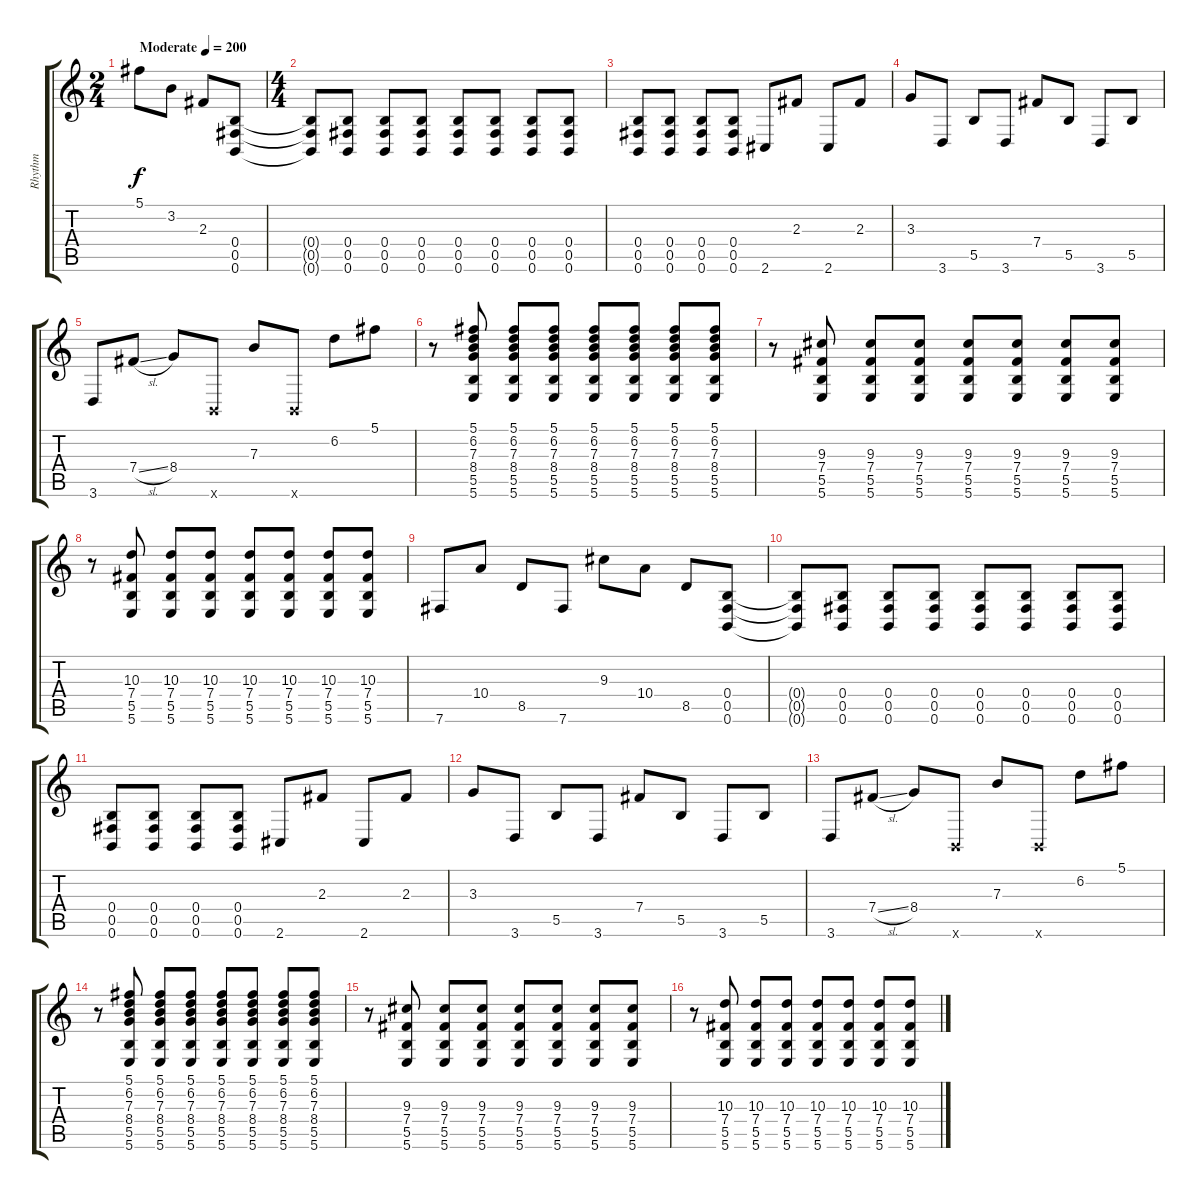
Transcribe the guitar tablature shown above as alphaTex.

\track ("Rhythm" "Rhythm") {instrument distortionguitar}
\staff {score tabs}
\tuning (Db4 Ab3 E3 B2 Gb2 B1) {hide}
\ts (2 4)
\tempo (200 "Moderate")
\clef g2
\ks c
5.1.8{dy f instrument distortionguitar} 3.2.8 2.3.8 (0.4 0.5 0.6).8 |
\ts (4 4)
(0.4{t} 0.5{t} 0.6{t}).8 (0.4 0.5 0.6).8 (0.4 0.5 0.6).8 (0.4 0.5 0.6).8 (0.4 0.5 0.6).8 (0.4 0.5 0.6).8 (0.4 0.5 0.6).8 (0.4 0.5 0.6).8 |
(0.4 0.5 0.6).8 (0.4 0.5 0.6).8 (0.4 0.5 0.6).8 (0.4 0.5 0.6).8 2.6.8 2.3.8 2.6.8 2.3.8 |
3.3.8 3.6.8 5.5.8 3.6.8 7.4.8 5.5.8 3.6.8 5.5.8 |
3.6.8 7.4{sl}.8 8.4.8 0.6{x}.8 7.3.8 0.6{x}.8 6.2.8 5.1.8 |
r.8 (5.1 6.2 7.3 8.4 5.5 5.6).8 (5.1 6.2 7.3 8.4 5.5 5.6).8 (5.1 6.2 7.3 8.4 5.5 5.6).8 (5.1 6.2 7.3 8.4 5.5 5.6).8 (5.1 6.2 7.3 8.4 5.5 5.6).8 (5.1 6.2 7.3 8.4 5.5 5.6).8 (5.1 6.2 7.3 8.4 5.5 5.6).8 |
r.8 (9.3 7.4 5.5 5.6).8 (9.3 7.4 5.5 5.6).8 (9.3 7.4 5.5 5.6).8 (9.3 7.4 5.5 5.6).8 (9.3 7.4 5.5 5.6).8 (9.3 7.4 5.5 5.6).8 (9.3 7.4 5.5 5.6).8 |
r.8 (10.3 7.4 5.5 5.6).8 (10.3 7.4 5.5 5.6).8 (10.3 7.4 5.5 5.6).8 (10.3 7.4 5.5 5.6).8 (10.3 7.4 5.5 5.6).8 (10.3 7.4 5.5 5.6).8 (10.3 7.4 5.5 5.6).8 |
7.6.8 10.4.8 8.5.8 7.6.8 9.3.8 10.4.8 8.5.8 (0.4 0.5 0.6).8 |
(0.4{t} 0.5{t} 0.6{t}).8 (0.4 0.5 0.6).8 (0.4 0.5 0.6).8 (0.4 0.5 0.6).8 (0.4 0.5 0.6).8 (0.4 0.5 0.6).8 (0.4 0.5 0.6).8 (0.4 0.5 0.6).8 |
(0.4 0.5 0.6).8 (0.4 0.5 0.6).8 (0.4 0.5 0.6).8 (0.4 0.5 0.6).8 2.6.8 2.3.8 2.6.8 2.3.8 |
3.3.8 3.6.8 5.5.8 3.6.8 7.4.8 5.5.8 3.6.8 5.5.8 |
3.6.8 7.4{sl}.8 8.4.8 0.6{x}.8 7.3.8 0.6{x}.8 6.2.8 5.1.8 |
r.8 (5.1 6.2 7.3 8.4 5.5 5.6).8 (5.1 6.2 7.3 8.4 5.5 5.6).8 (5.1 6.2 7.3 8.4 5.5 5.6).8 (5.1 6.2 7.3 8.4 5.5 5.6).8 (5.1 6.2 7.3 8.4 5.5 5.6).8 (5.1 6.2 7.3 8.4 5.5 5.6).8 (5.1 6.2 7.3 8.4 5.5 5.6).8 |
r.8 (9.3 7.4 5.5 5.6).8 (9.3 7.4 5.5 5.6).8 (9.3 7.4 5.5 5.6).8 (9.3 7.4 5.5 5.6).8 (9.3 7.4 5.5 5.6).8 (9.3 7.4 5.5 5.6).8 (9.3 7.4 5.5 5.6).8 |
r.8 (10.3 7.4 5.5 5.6).8 (10.3 7.4 5.5 5.6).8 (10.3 7.4 5.5 5.6).8 (10.3 7.4 5.5 5.6).8 (10.3 7.4 5.5 5.6).8 (10.3 7.4 5.5 5.6).8 (10.3 7.4 5.5 5.6).8
